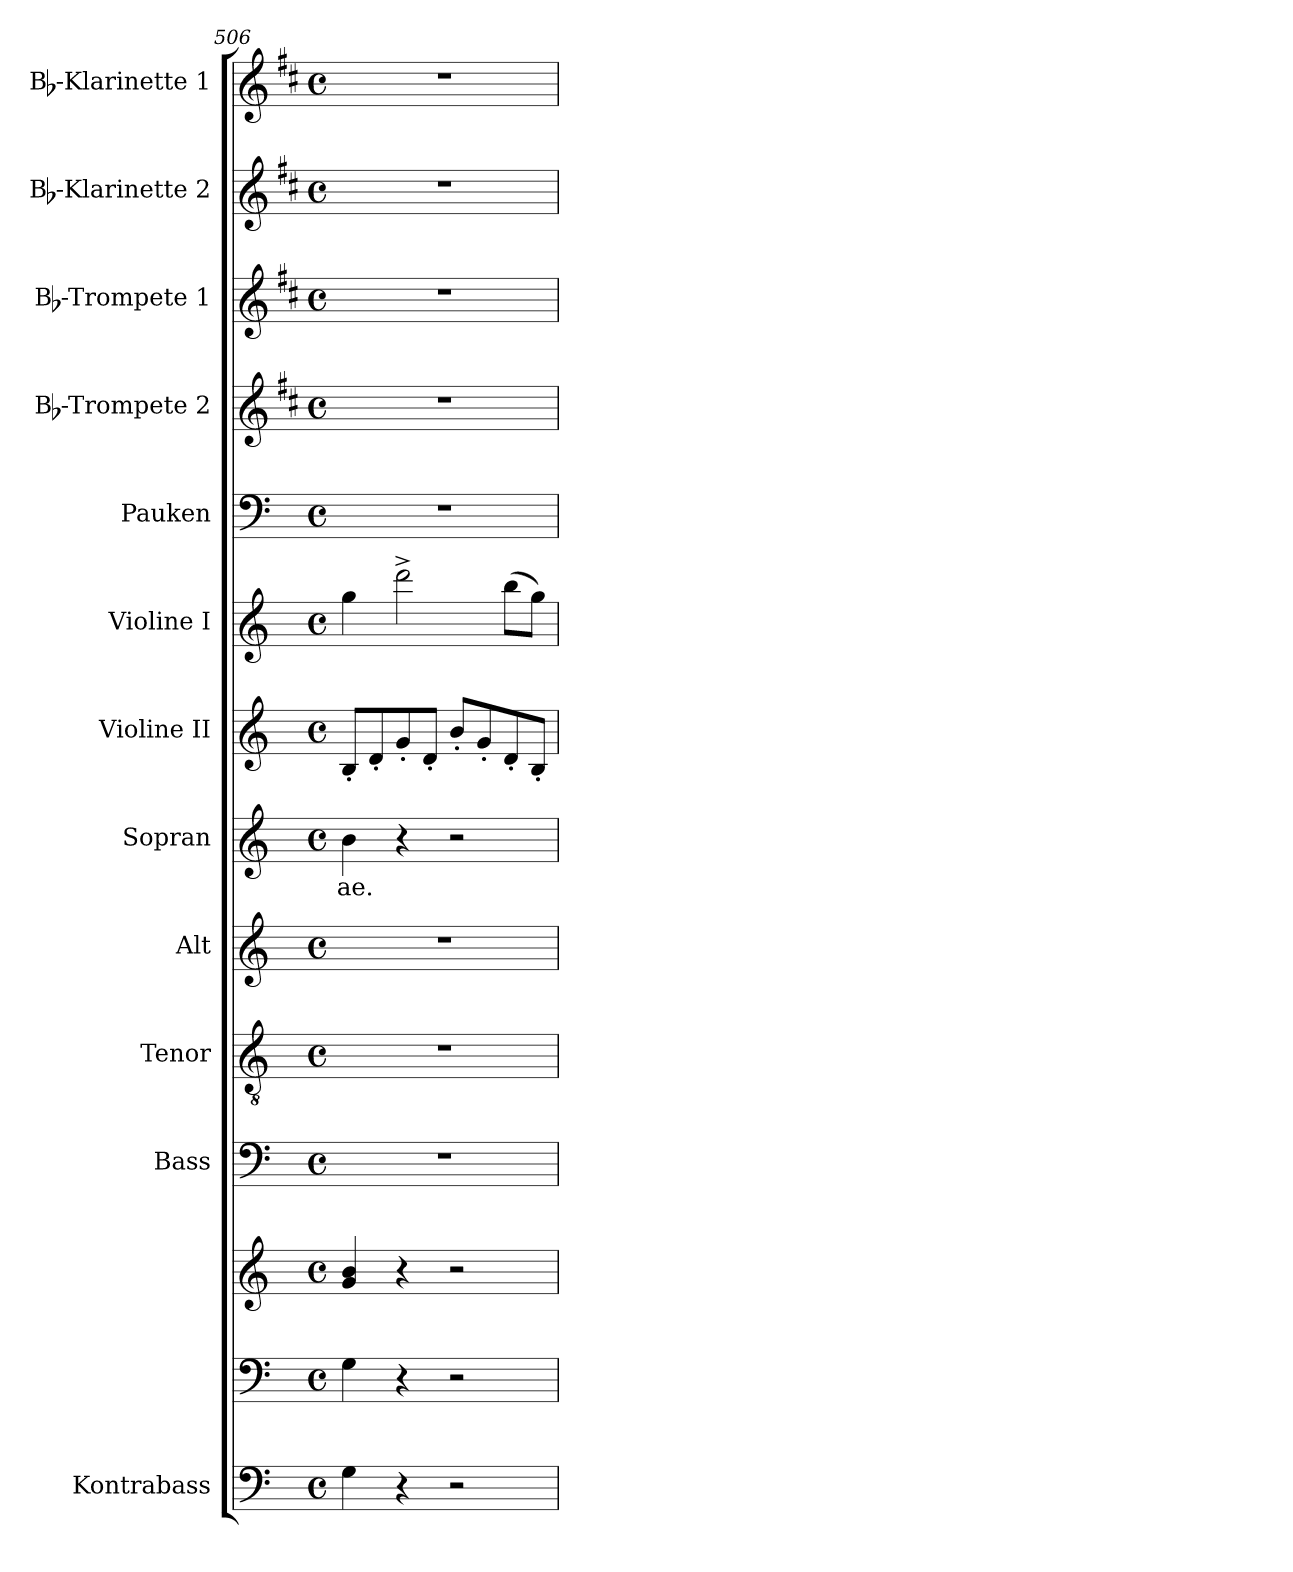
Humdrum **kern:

**kern	**kern	**kern	**kern	**kern	**kern	**kern	**text	**kern	**kern	**kern	**kern	**kern	**kern	**kern
*part13	*part12	*part12	*part11	*part10	*part9	*part8	*part8	*part7	*part6	*part5	*part4	*part3	*part2	*part1
*staff14	*staff13	*staff12	*staff11	*staff10	*staff9	*staff8	*staff8	*staff7	*staff6	*staff5	*staff4	*staff3	*staff2	*staff1
*I"Kontrabass	*	*	*I"Bass	*I"Tenor	*I"Alt	*I"Sopran	*	*I"Violine II	*I"Violine I	*I"Pauken	*I"Bb-Trompete 2	*I"Bb-Trompete 1	*I"Bb-Klarinette 2	*I"Bb-Klarinette 1
*I'Kb.	*	*	*I'B.	*I'T.	*I'A.	*I'S.	*	*I'Vl. II	*I'Vl. I	*I'Pk.	*I'Bb Trp. 2	*I'Bb Trp. 1	*I'Bb Kl. 2	*I'Bb Kl. 1
*clefF4	*clefF4	*clefG2	*clefF4	*clefGv2	*clefG2	*clefG2	*	*clefG2	*clefG2	*clefF4	*clefG2	*clefG2	*clefG2	*clefG2
*ITrd7c12	*	*	*	*	*	*	*	*	*	*	*ITrd1c2	*ITrd1c2	*ITrd1c2	*ITrd1c2
*k[]	*k[]	*k[]	*k[]	*k[]	*k[]	*k[]	*	*k[]	*k[]	*k[]	*k[]	*k[]	*k[]	*k[]
*C:	*C:	*C:	*C:	*C:	*C:	*C:	*	*C:	*C:	*C:	*C:	*C:	*C:	*C:
*M4/4	*M4/4	*M4/4	*M4/4	*M4/4	*M4/4	*M4/4	*	*M4/4	*M4/4	*M4/4	*M4/4	*M4/4	*M4/4	*M4/4
*met(c)	*met(c)	*met(c)	*met(c)	*met(c)	*met(c)	*met(c)	*	*met(c)	*met(c)	*met(c)	*met(c)	*met(c)	*met(c)	*met(c)
=506	=506	=506	=506	=506	=506	=506	=506	=506	=506	=506	=506	=506	=506	=506
!	!	!	!	!	!	!	!LO:LY:b	!	!	!	!	!	!	!
4GG\	4G\	4g/ 4b/	1r	1r	1r	4b\	-ae.	8B'</L	4gg\	1r	1r	1r	1r	1r
.	.	.	.	.	.	.	.	8d'</	.	.	.	.	.	.
4r	4r	4r	.	.	.	4r	.	8g'</	2ddd^>\	.	.	.	.	.
.	.	.	.	.	.	.	.	8d'</J	.	.	.	.	.	.
2r	2r	2r	.	.	.	2r	.	8b'</L	.	.	.	.	.	.
.	.	.	.	.	.	.	.	8g'</	.	.	.	.	.	.
.	.	.	.	.	.	.	.	8d'</	(>8bb\L	.	.	.	.	.
.	.	.	.	.	.	.	.	8B'</J	8gg\J)	.	.	.	.	.
=	=	=	=	=	=	=	=	=	=	=	=	=	=	=
*-	*-	*-	*-	*-	*-	*-	*-	*-	*-	*-	*-	*-	*-	*-
